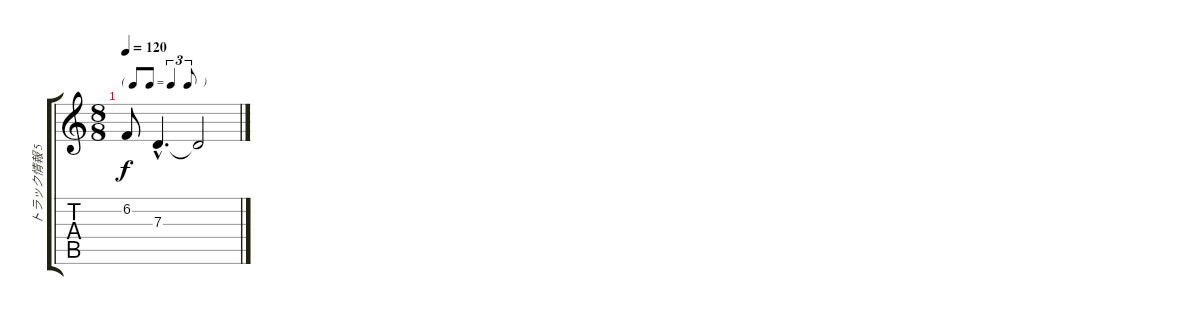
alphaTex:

\track ("トラック情報 5" "トラック情報 5") {instrument lead6voice}
\staff {score tabs}
\tuning (E4 B3 G3 D3 A2 E2) {hide}
\ts (8 8)
\tf triplet8th
\tempo 120
\clef g2
\ks c
6.2{t}.8{dy f} 7.3{hac}.4{d} 7.3{t}.2
